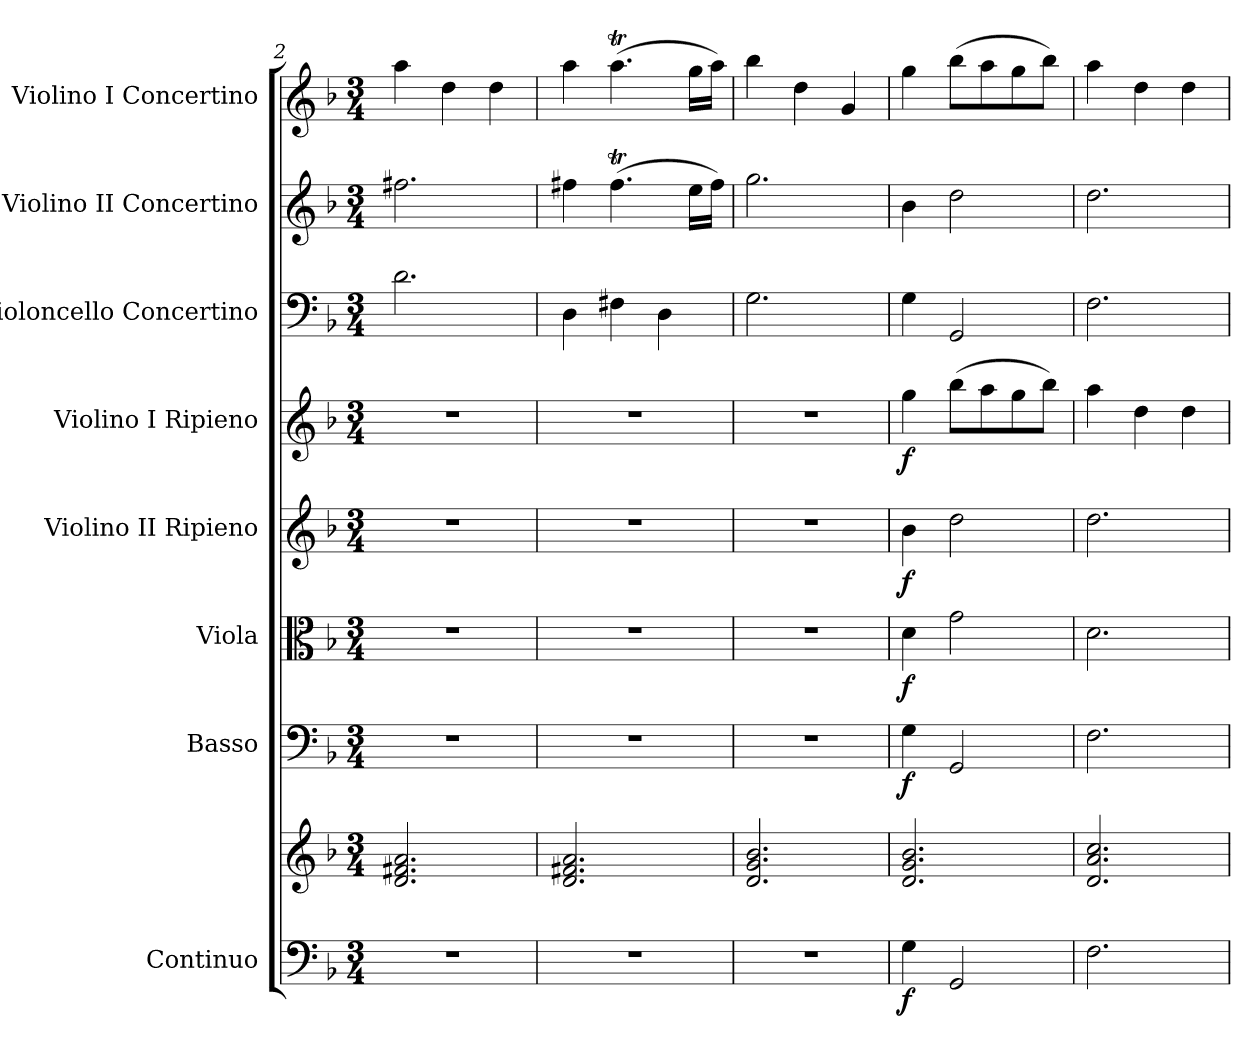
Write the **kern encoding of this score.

**kern	**kern	**dynam	**kern	**dynam	**kern	**dynam	**kern	**dynam	**kern	**dynam	**kern	**kern	**kern
*part8	*part8	*part8	*part7	*part7	*part6	*part6	*part5	*part5	*part4	*part4	*part3	*part2	*part1
*staff9	*staff8	*staff8/9	*staff7	*staff7	*staff6	*staff6	*staff5	*staff5	*staff4	*staff4	*staff3	*staff2	*staff1
*I"Continuo	*	*	*I"Basso	*	*I"Viola	*	*I"Violino II Ripieno	*	*I"Violino I Ripieno	*	*I"Violoncello Concertino	*I"Violino II Concertino	*I"Violino I Concertino
*	*	*	*	*	*	*	*	*	*	*	*I'Vc	*I'Vln	*I'Vln
*clefF4	*clefG2	*	*clefF4	*	*clefC3	*	*clefG2	*	*clefG2	*	*clefF4	*clefG2	*clefG2
*k[b-]	*k[b-]	*	*k[b-]	*	*k[b-]	*	*k[b-]	*	*k[b-]	*	*k[b-]	*k[b-]	*k[b-]
*M3/4	*M3/4	*	*M3/4	*	*M3/4	*	*M3/4	*	*M3/4	*	*M3/4	*M3/4	*M3/4
=2	=2	=2	=2	=2	=2	=2	=2	=2	=2	=2	=2	=2	=2
2.r	2.d/ 2.f#X/ 2.a/	.	2.r	.	2.r	.	2.r	.	2.r	.	2.d\	2.ff#X\	4aa\
.	.	.	.	.	.	.	.	.	.	.	.	.	4dd\
.	.	.	.	.	.	.	.	.	.	.	.	.	4dd\
=3	=3	=3	=3	=3	=3	=3	=3	=3	=3	=3	=3	=3	=3
2.r	2.d/ 2.f#X/ 2.a/	.	2.r	.	2.r	.	2.r	.	2.r	.	4D\	4ff#X\	4aa\
.	.	.	.	.	.	.	.	.	.	.	4F#X\	(>4.ff#t\	(>4.aat\
.	.	.	.	.	.	.	.	.	.	.	4D\	.	.
.	.	.	.	.	.	.	.	.	.	.	.	16ee\LL	16gg\LL
.	.	.	.	.	.	.	.	.	.	.	.	16ff#\JJ)	16aa\JJ)
=4	=4	=4	=4	=4	=4	=4	=4	=4	=4	=4	=4	=4	=4
2.r	2.d/ 2.g/ 2.b-/	.	2.r	.	2.r	.	2.r	.	2.r	.	2.G\	2.gg\	4bb-\
.	.	.	.	.	.	.	.	.	.	.	.	.	4dd\
.	.	.	.	.	.	.	.	.	.	.	.	.	4g/
=5	=5	=5	=5	=5	=5	=5	=5	=5	=5	=5	=5	=5	=5
!	!	!LO:DY:b=2	!	!LO:DY:b	!	!LO:DY:b	!	!LO:DY:b	!	!LO:DY:b	!	!	!
4G\	2.d/ 2.g/ 2.b-/	f	4G\	f	4d\	f	4b-\	f	4gg\	f	4G\	4b-\	4gg\
2GG/	.	.	2GG/	.	2g\	.	2dd\	.	(>8bb-\L	.	2GG/	2dd\	(>8bb-\L
.	.	.	.	.	.	.	.	.	8aa\	.	.	.	8aa\
.	.	.	.	.	.	.	.	.	8gg\	.	.	.	8gg\
.	.	.	.	.	.	.	.	.	8bb-\J)	.	.	.	8bb-\J)
=6	=6	=6	=6	=6	=6	=6	=6	=6	=6	=6	=6	=6	=6
2.F\	2.d/ 2.a/ 2.cc/	.	2.F\	.	2.d\	.	2.dd\	.	4aa\	.	2.F\	2.dd\	4aa\
.	.	.	.	.	.	.	.	.	4dd\	.	.	.	4dd\
.	.	.	.	.	.	.	.	.	4dd\	.	.	.	4dd\
=	=	=	=	=	=	=	=	=	=	=	=	=	=
*-	*-	*-	*-	*-	*-	*-	*-	*-	*-	*-	*-	*-	*-
